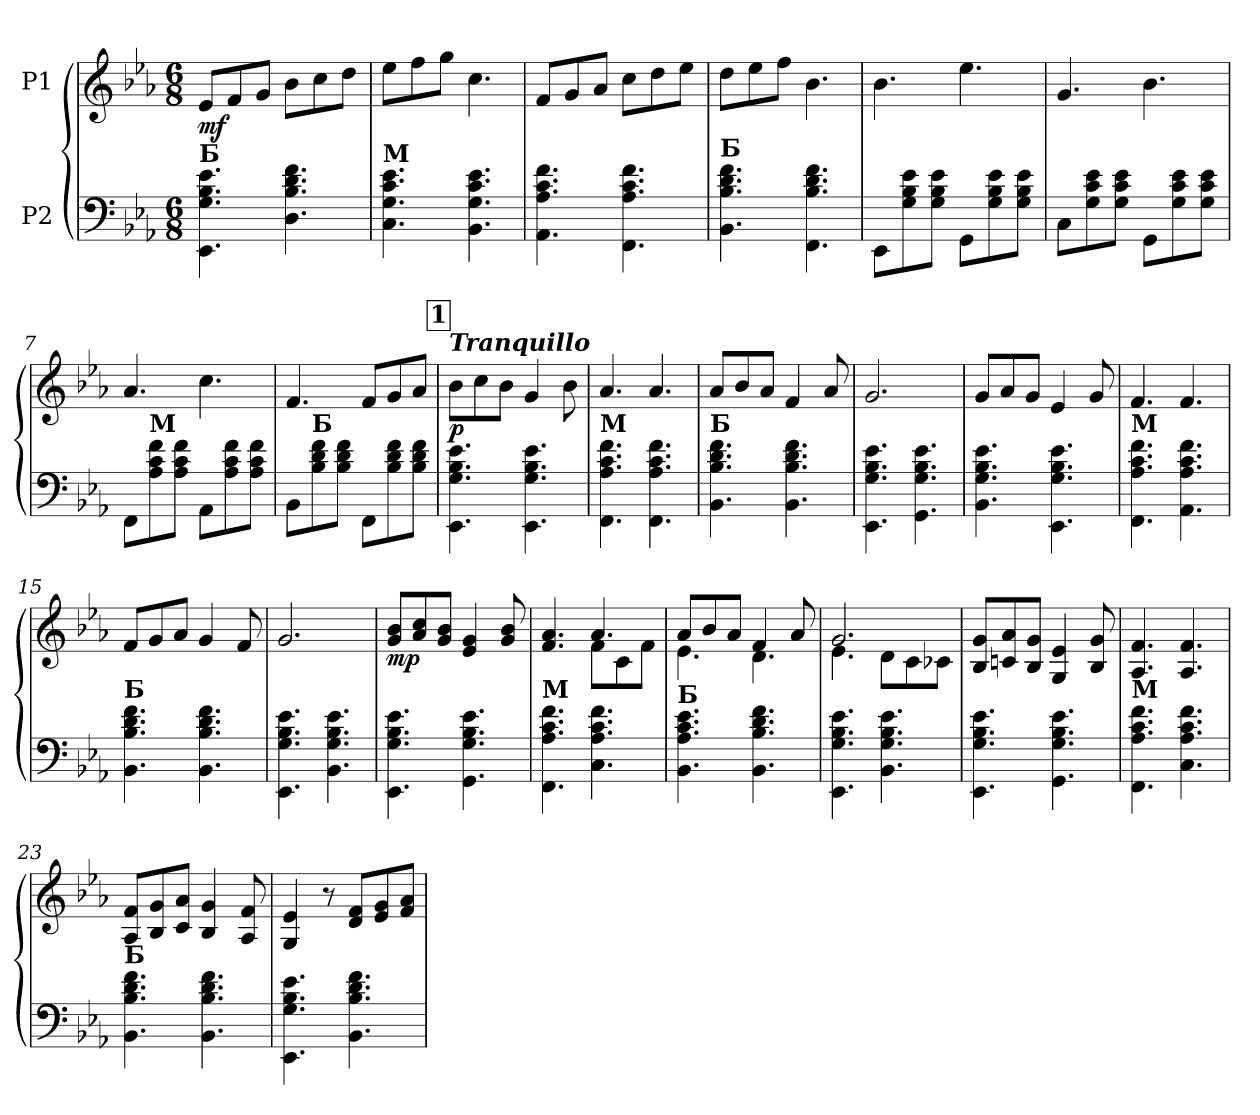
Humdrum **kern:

**kern	**kern	**dynam
*part2	*part1	*part1
*staff2	*staff1	*staff1
*I"P2	*I"P1	*
!!LO:PB:g=z
*clefF4	*clefG2	*
*k[b-e-a-]	*k[b-e-a-]	*
*E-:	*E-:	*
*M6/8	*M6/8	*
*MM60	*MM60	*
=1	=1	=1
!LO:TX:a:B:t=Б	!	!
4.EE-i\ 4.Gi 4.B-i 4.e-i	8e-i/L	mf
.	8fi/	.
.	8gi/J	.
4.Di\ 4.B-i 4.di 4.fi	8b-i\L	.
.	8cci\	.
.	8ddi\J	.
=2	=2	=2
!LO:TX:a:B:t=М	!	!
4.Ci\ 4.Gi 4.ci 4.e-i	8ee-i\L	.
.	8ffi\	.
.	8ggi\J	.
4.BB-i\ 4.Gi 4.ci 4.e-i	4.cci\	.
=3	=3	=3
4.AA-i\ 4.A-i 4.ci 4.fi	8fi/L	.
.	8gi/	.
.	8a-i/J	.
4.FFi\ 4.A-i 4.ci 4.fi	8cci\L	.
.	8ddi\	.
.	8ee-i\J	.
=4	=4	=4
!LO:TX:a:B:t=Б	!	!
4.BB-i\ 4.B-i 4.di 4.fi	8ddi\L	.
.	8ee-i\	.
.	8ffi\J	.
4.FFi\ 4.B-i 4.di 4.fi	4.b-i\	.
=5	=5	=5
8EE-i\L	4.b-i\	.
8Gi\ 8B-i 8e-i	.	.
8Gi\ 8B-i 8e-iJ	.	.
8GGi\L	4.ee-i\	.
8Gi\ 8B-i 8e-i	.	.
8Gi\ 8B-i 8e-iJ	.	.
!!LO:LB:g=z
=6	=6	=6
8Ci\L	4.gi/	.
8Gi\ 8ci 8e-i	.	.
8Gi\ 8ci 8e-iJ	.	.
8GGi\L	4.b-i\	.
8Gi\ 8ci 8e-i	.	.
8Gi\ 8ci 8e-iJ	.	.
=7	=7	=7
8FFi\L	4.a-i/	.
!LO:TX:a:B:t=М	!	!
8A-i\ 8ci 8fi	.	.
8A-i\ 8ci 8fiJ	.	.
8AA-i\L	4.cci\	.
8A-i\ 8ci 8fi	.	.
8A-i\ 8ci 8fiJ	.	.
=8	=8	=8
8BB-i\L	4.fi/	.
!LO:TX:a:B:t=Б	!	!
8B-i\ 8di 8fi	.	.
8B-i\ 8di 8fiJ	.	.
8FFi\L	8fi/L	.
8B-i\ 8di 8fi	8gi/	.
8B-i\ 8di 8fiJ	8a-i/J	.
!!LO:REH:place=s1:B:color=#000000:enc=box:fs=13.686:t=1
=9	=9	=9
!	!LO:TX:a:Bi:t=Tranquillo	!
4.EE-i\ 4.Gi 4.B-i 4.e-i	8b-i\L	p
.	8cci\	.
.	8b-i\J	.
4.EE-i\ 4.Gi 4.B-i 4.e-i	4gi/	.
.	8b-i\	.
=10	=10	=10
!LO:TX:a:B:t=М	!	!
4.FFi\ 4.A-i 4.ci 4.fi	4.a-i/	.
4.FFi\ 4.A-i 4.ci 4.fi	4.a-i/	.
!!LO:LB:g=z
=11	=11	=11
!LO:TX:a:B:t=Б	!	!
4.BB-i\ 4.B-i 4.di 4.fi	8a-i/L	.
.	8b-i/	.
.	8a-i/J	.
4.BB-i\ 4.B-i 4.di 4.fi	4fi/	.
.	8a-i/	.
=12	=12	=12
4.EE-i\ 4.Gi 4.B-i 4.e-i	2.gi/	.
4.GGi\ 4.Gi 4.B-i 4.e-i	.	.
=13	=13	=13
4.BB-i\ 4.Gi 4.B-i 4.e-i	8gi/L	.
.	8a-i/	.
.	8gi/J	.
4.EE-i\ 4.Gi 4.B-i 4.e-i	4e-i/	.
.	8gi/	.
=14	=14	=14
!LO:TX:a:B:t=М	!	!
4.FFi\ 4.A-i 4.ci 4.fi	4.fi/	.
4.AA-i\ 4.A-i 4.ci 4.fi	4.fi/	.
=15	=15	=15
!LO:TX:a:B:t=Б	!	!
4.BB-i\ 4.B-i 4.di 4.fi	8fi/L	.
.	8gi/	.
.	8a-i/J	.
4.BB-i\ 4.B-i 4.di 4.fi	4gi/	.
.	8fi/	.
!!LO:LB:g=z
=16	=16	=16
4.EE-i\ 4.Gi 4.B-i 4.e-i	2.gi/	.
4.BB-i\ 4.Gi 4.B-i 4.e-i	.	.
=17	=17	=17
4.EE-i\ 4.Gi 4.B-i 4.e-i	8gi/ 8b-iL	mp
.	8a-i/ 8cci	.
.	8gi/ 8b-iJ	.
4.GGi\ 4.Gi 4.B-i 4.e-i	4e-i/ 4gi	.
.	8gi/ 8b-i	.
=18	=18	=18
*	*^	*
!LO:TX:a:B:t=М	!	!	!
4.FFi\ 4.A-i 4.ci 4.fi	4.fi/ 4.a-i	4.ryy	.
4.Ci\ 4.A-i 4.ci 4.fi	4.a-i/	8fi\L	.
.	.	8ci\	.
.	.	8fi\J	.
=19	=19	=19	=19
!LO:TX:a:B:t=Б	!	!	!
4.BB-i\ 4.A-i 4.ci 4.e-i	8a-i/L	4.e-i\	.
.	8b-i/	.	.
.	8a-i/J	.	.
4.BB-i\ 4.B-i 4.di 4.fi	4fi/	4.di\	.
.	8a-i/	.	.
=20	=20	=20	=20
4.EE-i\ 4.Gi 4.B-i 4.e-i	2.gi/	4.e-i\	.
4.BB-i\ 4.Gi 4.B-i 4.e-i	.	8di\L	.
.	.	8ci\	.
.	.	8c-Xi\J	.
*	*v	*v	*
!!LO:LB:g=z
=21	=21	=21
4.EE-i\ 4.Gi 4.B-i 4.e-i	8B-i/ 8giL	.
.	8cni/ 8a-i	.
.	8B-i/ 8giJ	.
4.GGi\ 4.Gi 4.B-i 4.e-i	4Gi/ 4e-i	.
.	8B-i/ 8gi	.
=22	=22	=22
!LO:TX:a:B:t=М	!	!
4.FFi\ 4.A-i 4.ci 4.fi	4.A-i/ 4.fi	.
4.Ci\ 4.A-i 4.ci 4.fi	4.A-i/ 4.fi	.
=23	=23	=23
!LO:TX:a:B:t=Б	!	!
4.BB-i\ 4.B-i 4.di 4.fi	8A-i/ 8fiL	.
.	8B-i/ 8gi	.
.	8ci/ 8a-iJ	.
4.BB-i\ 4.B-i 4.di 4.fi	4B-i/ 4gi	.
.	8A-i/ 8fi	.
=24	=24	=24
4.EE-i\ 4.Gi 4.B-i 4.e-i	4Gi/ 4e-i	.
.	8r	.
4.BB-i\ 4.B-i 4.di 4.fi	8di/ 8fiL	.
.	8e-i/ 8gi	.
.	8fi/ 8a-iJ	.
=	=	=
*-	*-	*-
